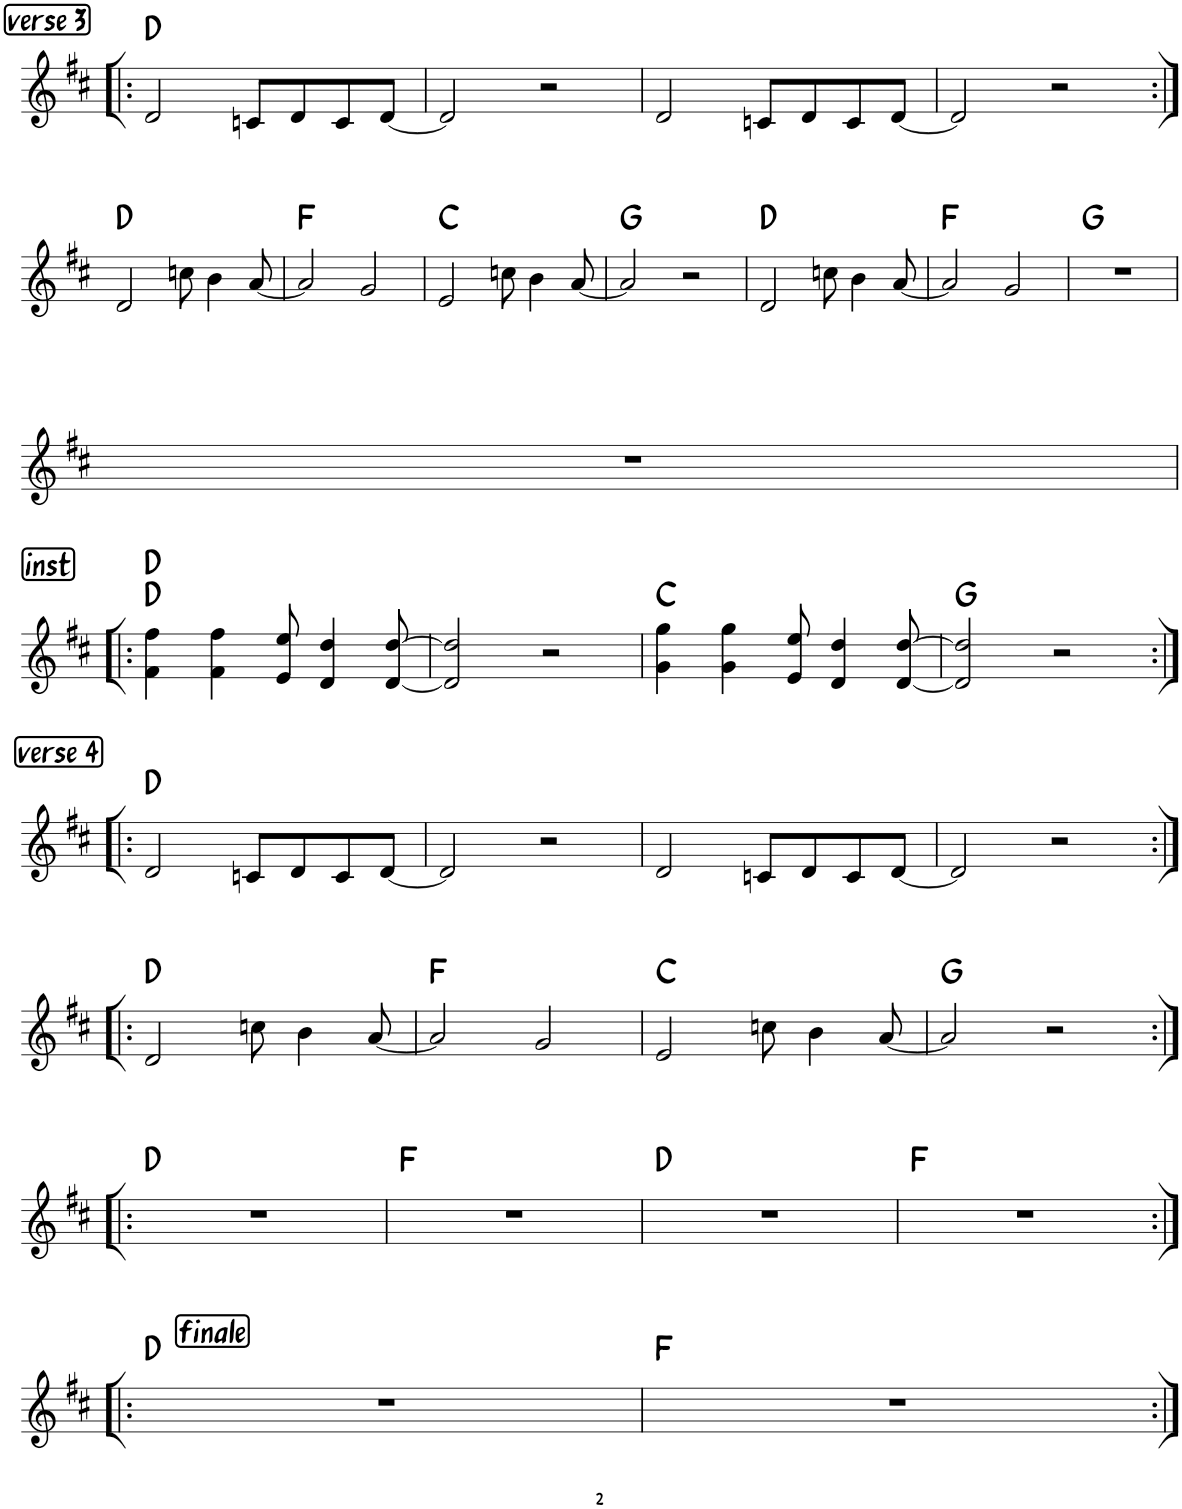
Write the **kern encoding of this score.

**kern	**harte
*part1	*part1
*staff1	*
*I"Piano	*
*I'Pno.	*
!!LO:PB:g=z
*clefG2	*
*k[f#c#]	*
*M4/4	*
!!LO:REH:place=s1:a:cj:fs=14:t=verse 3
=31!|:	=31!|:
2d/	D:maj
8cn/L	.
8d/	.
8c/	.
[8d/J	.
=32	=32
2d/]	.
2r	.
=33	=33
2d/	.
8cn/L	.
8d/	.
8c/	.
[8d/J	.
=34	=34
2d/]	.
2r	.
!!LO:LB:g=z
=35:|!	=35:|!
2d/	D:maj
8ccn\	.
4b\	.
[8a/	.
=36	=36
2a/]	F:maj
2g/	.
=37	=37
2e/	C:maj
8ccn\	.
4b\	.
[8a/	.
=38	=38
2a/]	G:maj
2r	.
=39	=39
2d/	D:maj
8ccn\	.
4b\	.
[8a/	.
=40	=40
2a/]	F:maj
2g/	.
=41	=41
1r	G:maj
!!LO:LB:g=z
=42	=42
1r	.
!!LO:LB:g=z
!!LO:REH:place=s1:a:cj:fs=14:t=inst
=43!|:	=43!|:
4f#\ 4ff#\	D:maj D:maj
4f#\ 4ff#\	.
8e/ 8ee/	.
4d/ 4dd/	.
[8d/ [8dd/	.
=44	=44
2d/] 2dd/]	.
2r	.
=45	=45
4g\ 4gg\	C:maj
4g\ 4gg\	.
8e/ 8ee/	.
4d/ 4dd/	.
[8d/ [8dd/	.
=46	=46
2d/] 2dd/]	G:maj
2r	.
!!LO:LB:g=z
!!LO:REH:place=s1:a:cj:fs=14:t=verse 4
=47:|!|:	=47:|!|:
2d/	D:maj
8cn/L	.
8d/	.
8c/	.
[8d/J	.
=48	=48
2d/]	.
2r	.
=49	=49
2d/	.
8cn/L	.
8d/	.
8c/	.
[8d/J	.
=50	=50
2d/]	.
2r	.
!!LO:LB:g=z
=51:|!|:	=51:|!|:
2d/	D:maj
8ccn\	.
4b\	.
[8a/	.
=52	=52
2a/]	F:maj
2g/	.
=53	=53
2e/	C:maj
8ccn\	.
4b\	.
[8a/	.
=54	=54
2a/]	G:maj
2r	.
!!LO:LB:g=z
=55:|!|:	=55:|!|:
1r	D:maj
=56	=56
1r	F:maj
=57	=57
1r	D:maj
=58	=58
1r	F:maj
!!LO:LB:g=z
!!LO:REH:place=s1:a:cj:fs=14:t=finale
=59:|!|:	=59:|!|:
1r	D:maj
=60	=60
1r	F:maj
=:|!	=:|!
*-	*-
